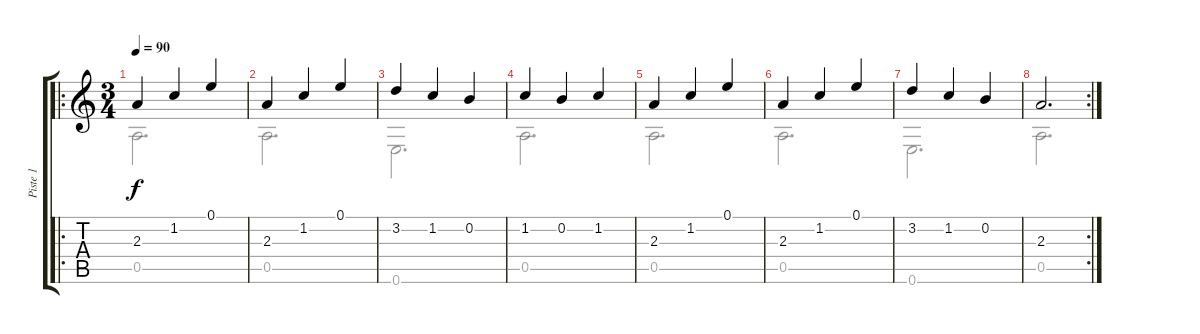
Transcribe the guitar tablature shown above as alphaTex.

\track ("Piste 1" "Piste 1") {instrument acousticguitarsteel}
\staff {score tabs}
\tuning (E4 B3 G3 D3 A2 E2) {hide}
\voice
\ro
\ts (3 4)
\tempo 90
\clef g2
\ks c
2.3.4{dy f} 1.2.4 0.1.4 |
2.3.4 1.2.4 0.1.4 |
3.2.4 1.2.4 0.2.4 |
1.2.4 0.2.4 1.2.4 |
2.3.4 1.2.4 0.1.4 |
2.3.4 1.2.4 0.1.4 |
3.2.4 1.2.4 0.2.4 |
\rc 2
2.3.2{d}
\voice
\clef g2
\ottava regular
\simile none
\ks c
0.5.2{d dy f} |
0.5.2{d} |
0.6.2{d} |
0.5.2{d} |
0.5.2{d} |
0.5.2{d} |
0.6.2{d} |
0.5.2{d}
